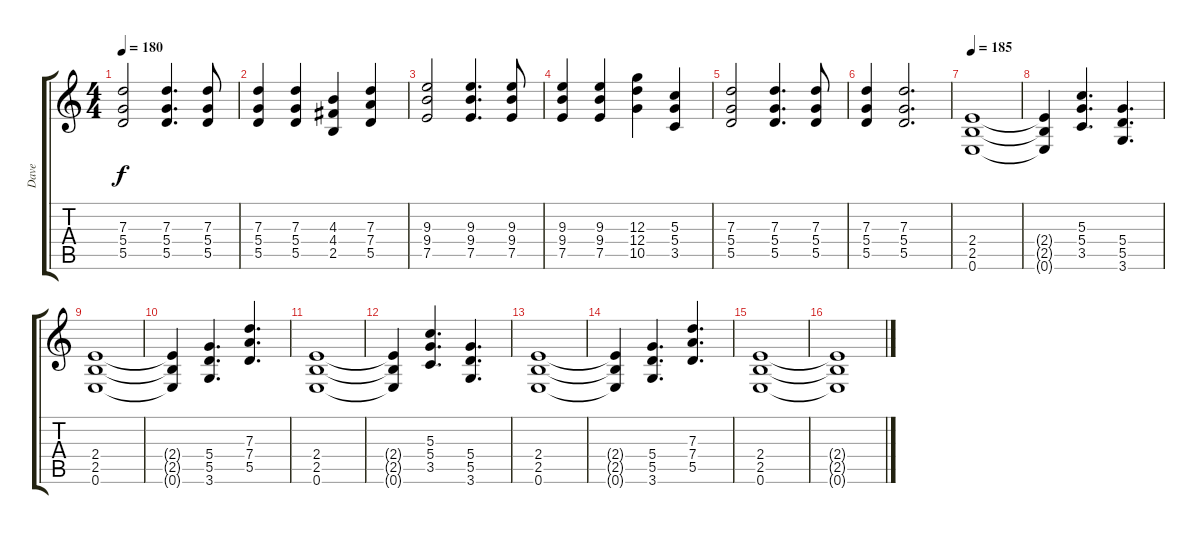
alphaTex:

\track ("Dave" "Dave") {instrument distortionguitar}
\staff {score tabs}
\tuning (E4 B3 G3 D3 A2 E2) {hide}
\ts (4 4)
\tempo 180
\clef g2
\ks c
(7.3 5.4 5.5).2{dy f} (7.3 5.4 5.5).4{d} (7.3 5.4 5.5).8 |
(7.3 5.4 5.5).4 (7.3 5.4 5.5).4 (4.3 4.4 2.5).4 (7.3 7.4 5.5).4 |
(9.3 9.4 7.5).2 (9.3 9.4 7.5).4{d} (9.3 9.4 7.5).8 |
(9.3 9.4 7.5).4 (9.3 9.4 7.5).4 (12.3 12.4 10.5).4 (5.3 5.4 3.5).4 |
(7.3 5.4 5.5).2 (7.3 5.4 5.5).4{d} (7.3 5.4 5.5).8 |
(7.3 5.4 5.5).4 (7.3 5.4 5.5).2{d} |
\tempo 185
(2.4 2.5 0.6).1 |
(2.4{t} 2.5{t} 0.6{t}).4 (5.3 5.4 3.5).4{d} (5.4 5.5 3.6).4{d} |
(2.4 2.5 0.6).1 |
(2.4{t} 2.5{t} 0.6{t}).4 (5.4 5.5 3.6).4{d} (7.3 7.4 5.5).4{d} |
(2.4 2.5 0.6).1 |
(2.4{t} 2.5{t} 0.6{t}).4 (5.3 5.4 3.5).4{d} (5.4 5.5 3.6).4{d} |
(2.4 2.5 0.6).1 |
(2.4{t} 2.5{t} 0.6{t}).4 (5.4 5.5 3.6).4{d} (7.3 7.4 5.5).4{d} |
(2.4 2.5 0.6).1{volume 10} |
(2.4{t} 2.5{t} 0.6{t}).1
